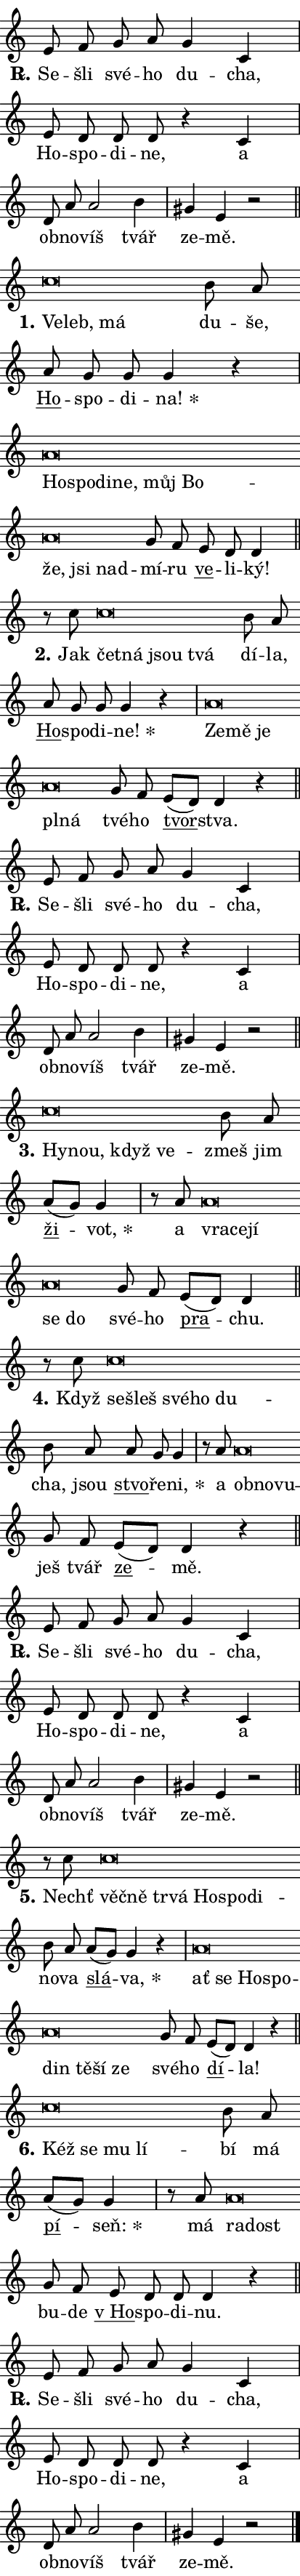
\version "2.24.0"
\header { tagline = "" }
\paper {
  indent = 0\cm
  top-margin = 0\cm
  right-margin = 0\cm
  bottom-margin = 0\cm
  left-margin = 0\cm
  paper-width = 7\cm
  page-breaking = #ly:one-page-breaking
  system-system-spacing.basic-distance = #11
  score-system-spacing.basic-distance = #11
  ragged-last = ##f
}


%% Author: Thomas Morley
%% https://lists.gnu.org/archive/html/lilypond-user/2020-05/msg00002.html
#(define (line-position grob)
"Returns position of @var[grob} in current system:
   @code{'start}, if at first time-step
   @code{'end}, if at last time-step
   @code{'middle} otherwise
"
  (let* ((col (ly:item-get-column grob))
         (ln (ly:grob-object col 'left-neighbor))
         (rn (ly:grob-object col 'right-neighbor))
         (col-to-check-left (if (ly:grob? ln) ln col))
         (col-to-check-right (if (ly:grob? rn) rn col))
         (break-dir-left
           (and
             (ly:grob-property col-to-check-left 'non-musical #f)
             (ly:item-break-dir col-to-check-left)))
         (break-dir-right
           (and
             (ly:grob-property col-to-check-right 'non-musical #f)
             (ly:item-break-dir col-to-check-right))))
        (cond ((eqv? 1 break-dir-left) 'start)
              ((eqv? -1 break-dir-right) 'end)
              (else 'middle))))

#(define (tranparent-at-line-position vctor)
  (lambda (grob)
  "Relying on @code{line-position} select the relevant enry from @var{vctor}.
Used to determine transparency,"
    (case (line-position grob)
      ((end) (not (vector-ref vctor 0)))
      ((middle) (not (vector-ref vctor 1)))
      ((start) (not (vector-ref vctor 2))))))

noteHeadBreakVisibility =
#(define-music-function (break-visibility)(vector?)
"Makes @code{NoteHead}s transparent relying on @var{break-visibility}"
#{
  \override NoteHead.transparent =
    #(tranparent-at-line-position break-visibility)
#})

#(define delete-ledgers-for-transparent-note-heads
  (lambda (grob)
    "Reads whether a @code{NoteHead} is transparent.
If so this @code{NoteHead} is removed from @code{'note-heads} from
@var{grob}, which is supposed to be @code{LedgerLineSpanner}.
As a result ledgers are not printed for this @code{NoteHead}"
    (let* ((nhds-array (ly:grob-object grob 'note-heads))
           (nhds-list
             (if (ly:grob-array? nhds-array)
                 (ly:grob-array->list nhds-array)
                 '()))
           ;; Relies on the transparent-property being done before
           ;; Staff.LedgerLineSpanner.after-line-breaking is executed.
           ;; This is fragile ...
           (to-keep
             (remove
               (lambda (nhd)
                 (ly:grob-property nhd 'transparent #f))
               nhds-list)))
      ;; TODO find a better method to iterate over grob-arrays, similiar
      ;; to filter/remove etc for lists
      ;; For now rebuilt from scratch
      (set! (ly:grob-object grob 'note-heads)  '())
      (for-each
        (lambda (nhd)
          (ly:pointer-group-interface::add-grob grob 'note-heads nhd))
        to-keep))))

hideNotes = {
  \noteHeadBreakVisibility #begin-of-line-visible
}
unHideNotes = {
  \noteHeadBreakVisibility #all-visible
}

% work-around for resetting accidentals
% https://lilypond.org/doc/v2.23/Documentation/notation/displaying-rhythms#unmetered-music
cadenzaMeasure = {
  \cadenzaOff
  \partial 1024 s1024
  \cadenzaOn
}

#(define-markup-command (accent layout props text) (markup?)
  "Underline accented syllable"
  (interpret-markup layout props
    #{\markup \override #'(offset . 4.3) \underline { #text }#}))

responsum = \markup \concat {
  "R" \hspace #-1.05 \path #0.1 #'((moveto 0 0.07) (lineto 0.9 0.8)) \hspace #0.05 "."
}

\layout {
    \context {
        \Staff
        \remove "Time_signature_engraver"
        \override LedgerLineSpanner.after-line-breaking = #delete-ledgers-for-transparent-note-heads
    }
    \context {
        \Voice {
            \override NoteHead.output-attributes = #'((class . "notehead"))
            \override Hairpin.height = #0.55
        }
    }
    \context {
        \Lyrics {
            \override StanzaNumber.output-attributes = #'((class . "stanzanumber"))
            \override LyricSpace.minimum-distance = #0.9
            \override LyricText.font-name = #"TeX Gyre Schola"
            \override LyricText.font-size = 1
            \override StanzaNumber.font-name = #"TeX Gyre Schola Bold"
            \override StanzaNumber.font-size = 1
        }
    }
}

% magnetic-lyrics.ily
%
%   written by
%     Jean Abou Samra <jean@abou-samra.fr>
%     Werner Lemberg <wl@gnu.org>
%
%   adapted by
%     Jiri Hon <jiri.hon@gmail.com>
%
% Version 2022-Apr-15

% https://www.mail-archive.com/lilypond-user@gnu.org/msg149350.html

#(define (Left_hyphen_pointer_engraver context)
   "Collect syllable-hyphen-syllable occurrences in lyrics and store
them in properties.  This engraver only looks to the left.  For
example, if the lyrics input is @code{foo -- bar}, it does the
following.

@itemize @bullet
@item
Set the @code{text} property of the @code{LyricHyphen} grob between
@q{foo} and @q{bar} to @code{foo}.

@item
Set the @code{left-hyphen} property of the @code{LyricText} grob with
text @q{foo} to the @code{LyricHyphen} grob between @q{foo} and
@q{bar}.
@end itemize

Use this auxiliary engraver in combination with the
@code{lyric-@/text::@/apply-@/magnetic-@/offset!} hook."
   (let ((hyphen #f)
         (text #f))
     (make-engraver
      (acknowledgers
       ((lyric-syllable-interface engraver grob source-engraver)
        (set! text grob)))
      (end-acknowledgers
       ((lyric-hyphen-interface engraver grob source-engraver)
        ;(when (not (grob::has-interface grob 'lyric-space-interface))
          (set! hyphen grob)));)
      ((stop-translation-timestep engraver)
       (when (and text hyphen)
         (ly:grob-set-object! text 'left-hyphen hyphen))
       (set! text #f)
       (set! hyphen #f)))))

#(define (lyric-text::apply-magnetic-offset! grob)
   "If the space between two syllables is less than the value in
property @code{LyricText@/.details@/.squash-threshold}, move the right
syllable to the left so that it gets concatenated with the left
syllable.

Use this function as a hook for
@code{LyricText@/.after-@/line-@/breaking} if the
@code{Left_@/hyphen_@/pointer_@/engraver} is active."
   (let ((hyphen (ly:grob-object grob 'left-hyphen #f)))
     (when hyphen
       (let ((left-text (ly:spanner-bound hyphen LEFT)))
         (when (grob::has-interface left-text 'lyric-syllable-interface)
           (let* ((common (ly:grob-common-refpoint grob left-text X))
                  (this-x-ext (ly:grob-extent grob common X))
                  (left-x-ext
                   (begin
                     ;; Trigger magnetism for left-text.
                     (ly:grob-property left-text 'after-line-breaking)
                     (ly:grob-extent left-text common X)))
                  ;; `delta` is the gap width between two syllables.
                  (delta (- (interval-start this-x-ext)
                            (interval-end left-x-ext)))
                  (details (ly:grob-property grob 'details))
                  (threshold (assoc-get 'squash-threshold details 0.2)))
             (when (< delta threshold)
               (let* (;; We have to manipulate the input text so that
                      ;; ligatures crossing syllable boundaries are not
                      ;; disabled.  For languages based on the Latin
                      ;; script this is essentially a beautification.
                      ;; However, for non-Western scripts it can be a
                      ;; necessity.
                      (lt (ly:grob-property left-text 'text))
                      (rt (ly:grob-property grob 'text))
                      (is-space (grob::has-interface hyphen 'lyric-space-interface))
                      (space (if is-space " " ""))
                      (space-markup (grob-interpret-markup grob " "))
                      (space-size (interval-length (ly:stencil-extent space-markup X)))
                      (extra-delta (if is-space space-size 0))
                      ;; Append new syllable.
                      (ltrt-space (if (and (string? lt) (string? rt))
                                (string-append lt space rt)
                                (make-concat-markup (list lt space rt))))
                      ;; Right-align `ltrt` to the right side.
                      (ltrt-space-markup (grob-interpret-markup
                               grob
                               (make-translate-markup
                                (cons (interval-length this-x-ext) 0)
                                (make-right-align-markup ltrt-space)))))
                 (begin
                   ;; Don't print `left-text`.
                   (ly:grob-set-property! left-text 'stencil #f)
                   ;; Set text and stencil (which holds all collected
                   ;; syllables so far) and shift it to the left.
                   (ly:grob-set-property! grob 'text ltrt-space)
                   (ly:grob-set-property! grob 'stencil ltrt-space-markup)
                   (ly:grob-translate-axis! grob (- (- delta extra-delta)) X))))))))))


#(define (lyric-hyphen::displace-bounds-first grob)
   ;; Make very sure this callback isn't triggered too early.
   (let ((left (ly:spanner-bound grob LEFT))
         (right (ly:spanner-bound grob RIGHT)))
     (ly:grob-property left 'after-line-breaking)
     (ly:grob-property right 'after-line-breaking)
     (ly:lyric-hyphen::print grob)))

squashThreshold = #0.4

\layout {
  \context {
    \Lyrics
    \consists #Left_hyphen_pointer_engraver
    \override LyricText.after-line-breaking =
      #lyric-text::apply-magnetic-offset!
    \override LyricHyphen.stencil = #lyric-hyphen::displace-bounds-first
    \override LyricText.details.squash-threshold = \squashThreshold
    \override LyricHyphen.minimum-distance = 0
    \override LyricHyphen.minimum-length = \squashThreshold
  }
}

squash = \override LyricText.details.squash-threshold = 9999
unSquash = \override LyricText.details.squash-threshold = \squashThreshold

left = \override LyricText.self-alignment-X = #LEFT
unLeft = \revert LyricText.self-alignment-X

starOffset = #(lambda (grob) 
                (let ((x_offset (ly:self-alignment-interface::aligned-on-x-parent grob)))
                  (if (= x_offset 0) 0 (+ x_offset 1.2))))

star = #(define-music-function (syllable)(string?)
"Append star separator at the end of a syllable"
#{
  \once \override LyricText.X-offset = #starOffset
  \lyricmode { \markup {
    #syllable
    \override #'((font-name . "TeX Gyre Schola Bold")) \hspace #0.2 \lower #0.65 \larger "*"
  } }
#})

starAccent = #(define-music-function (syllable)(string?)
"Append star separator at the end of a syllable and make accent"
#{
  \once \override LyricText.X-offset = #starOffset
  \lyricmode { \markup {
    \accent #syllable
    \override #'((font-name . "TeX Gyre Schola Bold")) \hspace #0.2 \lower #0.65 \larger "*"
  } }
#})

breath = #(define-music-function (syllable)(string?)
"Append breathing indicator at the end of a syllable"
#{
  \lyricmode { \markup { #syllable "+" } }
#})

optionalBreath = #(define-music-function (syllable)(string?)
"Append optional breathing indicator at the end of a syllable"
#{
  \lyricmode { \markup { #syllable "(+)" } }
#})


\score {
    <<
        \new Voice = "melody" { \cadenzaOn \key c \major \relative { e'8 f g a g4 c, \cadenzaMeasure \bar "|" e8 d d d r4 c \cadenzaMeasure \bar "|" d8 a' a2 b4 \cadenzaMeasure \bar "|" gis e r2 \cadenzaMeasure \bar "||" \break } }
        \new Lyrics \lyricsto "melody" { \lyricmode { \set stanza = \responsum
Se -- šli své -- ho du -- cha, Ho -- spo -- di -- ne, a ob -- no -- víš tvář ze -- mě. } }
    >>
    \layout {}
}

\score {
    <<
        \new Voice = "melody" { \cadenzaOn \key c \major \relative { c''\breve*1/16 \hideNotes \breve*1/16 \breve*1/16 \bar "" \unHideNotes b8 a \bar "" a g g g4 r \cadenzaMeasure \bar "|" a\breve*1/16 \hideNotes \breve*1/16 \bar "" \breve*1/16 \bar "" \breve*1/16 \bar "" \breve*1/16 \bar "" \breve*1/16 \bar "" \breve*1/16 \bar "" \breve*1/16 \breve*1/16 \bar "" \unHideNotes g8 f \bar "" e d d4 \cadenzaMeasure \bar "||" \break } }
        \new Lyrics \lyricsto "melody" { \lyricmode { \set stanza = "1."
\left Ve -- \squash leb, má \unLeft \unSquash du -- še, \markup \accent Ho -- spo -- di -- \star na! \left Ho -- \squash spo -- di -- ne, můj Bo -- že, jsi nad -- \unLeft \unSquash mí -- ru \markup \accent ve -- li -- ký! } }
    >>
    \layout {}
}

\score {
    <<
        \new Voice = "melody" { \cadenzaOn \key c \major \relative { r8 c''8 c\breve*1/16 \hideNotes \breve*1/16 \bar "" \breve*1/16 \breve*1/16 \bar "" \unHideNotes b8 a \bar "" a g g g4 r \cadenzaMeasure \bar "|" a\breve*1/16 \hideNotes \breve*1/16 \bar "" \breve*1/16 \bar "" \breve*1/16 \breve*1/16 \bar "" \unHideNotes g8 f \bar "" e[( d)] d4 r \cadenzaMeasure \bar "||" \break } }
        \new Lyrics \lyricsto "melody" { \lyricmode { \set stanza = "2."
Jak \left čet -- \squash ná jsou tvá \unLeft \unSquash dí -- la, \markup \accent Ho -- spo -- di -- \star ne! \left Ze -- \squash mě je pl -- ná \unLeft \unSquash tvé -- ho \markup \accent tvor -- stva. } }
    >>
    \layout {}
}

\score {
    <<
        \new Voice = "melody" { \cadenzaOn \key c \major \relative { e'8 f g a g4 c, \cadenzaMeasure \bar "|" e8 d d d r4 c \cadenzaMeasure \bar "|" d8 a' a2 b4 \cadenzaMeasure \bar "|" gis e r2 \cadenzaMeasure \bar "||" \break } }
        \new Lyrics \lyricsto "melody" { \lyricmode { \set stanza = \responsum
Se -- šli své -- ho du -- cha, Ho -- spo -- di -- ne, a ob -- no -- víš tvář ze -- mě. } }
    >>
    \layout {}
}

\score {
    <<
        \new Voice = "melody" { \cadenzaOn \key c \major \relative { c''\breve*1/16 \hideNotes \breve*1/16 \bar "" \breve*1/16 \breve*1/16 \bar "" \unHideNotes b8 a \bar "" a[( g)] g4 \cadenzaMeasure \bar "|" r8 a8 a\breve*1/16 \hideNotes \breve*1/16 \bar "" \breve*1/16 \bar "" \breve*1/16 \breve*1/16 \bar "" \unHideNotes g8 f \bar "" e[( d)] d4 \cadenzaMeasure \bar "||" \break } }
        \new Lyrics \lyricsto "melody" { \lyricmode { \set stanza = "3."
\left Hy -- \squash nou, když ve -- \unLeft \unSquash zmeš jim \markup \accent ži -- \star vot, a \left vra -- \squash ce -- jí se do \unLeft \unSquash své -- ho \markup \accent pra -- chu. } }
    >>
    \layout {}
}

\score {
    <<
        \new Voice = "melody" { \cadenzaOn \key c \major \relative { r8 c''8 c\breve*1/16 \hideNotes \breve*1/16 \bar "" \breve*1/16 \bar "" \breve*1/16 \breve*1/16 \bar "" \unHideNotes b8 a \bar "" a g g4 \cadenzaMeasure \bar "|" r8 a8 a\breve*1/16 \hideNotes \breve*1/16 \breve*1/16 \bar "" \unHideNotes g8 f \bar "" e[( d)] d4 r \cadenzaMeasure \bar "||" \break } }
        \new Lyrics \lyricsto "melody" { \lyricmode { \set stanza = "4."
Když \left se -- \squash šleš své -- ho du -- \unLeft \unSquash cha, jsou \markup \accent stvo -- ře -- \star ni, a \left ob -- \squash no -- vu -- \unLeft \unSquash ješ tvář \markup \accent ze -- mě. } }
    >>
    \layout {}
}

\score {
    <<
        \new Voice = "melody" { \cadenzaOn \key c \major \relative { e'8 f g a g4 c, \cadenzaMeasure \bar "|" e8 d d d r4 c \cadenzaMeasure \bar "|" d8 a' a2 b4 \cadenzaMeasure \bar "|" gis e r2 \cadenzaMeasure \bar "||" \break } }
        \new Lyrics \lyricsto "melody" { \lyricmode { \set stanza = \responsum
Se -- šli své -- ho du -- cha, Ho -- spo -- di -- ne, a ob -- no -- víš tvář ze -- mě. } }
    >>
    \layout {}
}

\score {
    <<
        \new Voice = "melody" { \cadenzaOn \key c \major \relative { r8 c''8 c\breve*1/16 \hideNotes \breve*1/16 \bar "" \breve*1/16 \bar "" \breve*1/16 \bar "" \breve*1/16 \bar "" \breve*1/16 \breve*1/16 \bar "" \unHideNotes b8 a \bar "" a[( g)] g4 r \cadenzaMeasure \bar "|" a\breve*1/16 \hideNotes \breve*1/16 \bar "" \breve*1/16 \bar "" \breve*1/16 \bar "" \breve*1/16 \bar "" \breve*1/16 \bar "" \breve*1/16 \breve*1/16 \bar "" \unHideNotes g8 f \bar "" e[( d)] d4 r \cadenzaMeasure \bar "||" \break } }
        \new Lyrics \lyricsto "melody" { \lyricmode { \set stanza = "5."
Nechť \left věč -- \squash ně tr -- vá Ho -- spo -- di -- \unLeft \unSquash no -- va \markup \accent slá -- \star va, \left ať \squash se Ho -- spo -- din tě -- ší ze \unLeft \unSquash své -- ho \markup \accent dí -- la! } }
    >>
    \layout {}
}

\score {
    <<
        \new Voice = "melody" { \cadenzaOn \key c \major \relative { c''\breve*1/16 \hideNotes \breve*1/16 \bar "" \breve*1/16 \breve*1/16 \bar "" \unHideNotes b8 a \bar "" a[( g)] g4 \cadenzaMeasure \bar "|" r8 a8 a\breve*1/16 \hideNotes \breve*1/16 \bar "" \unHideNotes g8 f \bar "" e d d d4 r \cadenzaMeasure \bar "||" \break } }
        \new Lyrics \lyricsto "melody" { \lyricmode { \set stanza = "6."
\left Kéž \squash se mu lí -- \unLeft \unSquash bí má \markup \accent pí -- \star seň: má \left ra -- \squash dost \unLeft \unSquash bu -- de \markup \accent "v Ho" -- spo -- di -- nu. } }
    >>
    \layout {}
}

\score {
    <<
        \new Voice = "melody" { \cadenzaOn \key c \major \relative { e'8 f g a g4 c, \cadenzaMeasure \bar "|" e8 d d d r4 c \cadenzaMeasure \bar "|" d8 a' a2 b4 \cadenzaMeasure \bar "|" gis e r2 \cadenzaMeasure \bar "||" \break } \bar "|." }
        \new Lyrics \lyricsto "melody" { \lyricmode { \set stanza = \responsum
Se -- šli své -- ho du -- cha, Ho -- spo -- di -- ne, a ob -- no -- víš tvář ze -- mě. } }
    >>
    \layout {}
}
